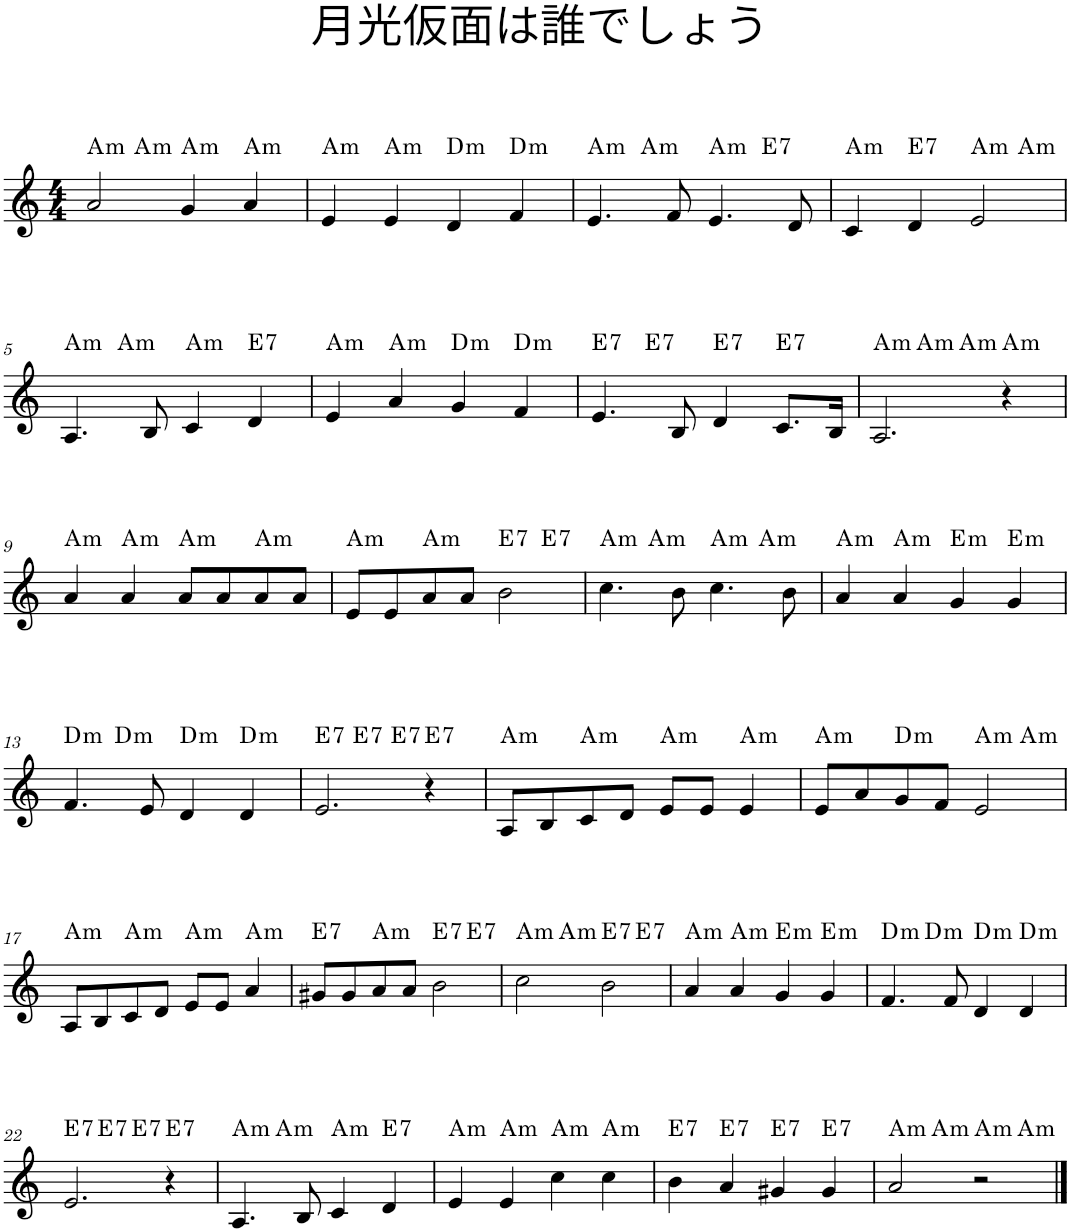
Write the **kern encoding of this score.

**kern	**harte
*part1	*part1
*staff1	*
*I"Piano	*
*I'Pno.	*
*clefG2	*
*k[]	*
*M4/4	*
=1	=1
!	!LO:H:kt=m
*^	*
2a/	4ryy	A:min
!	!	!LO:H:kt=m
.	2.ryy	A:min
!	!	!LO:H:kt=m
4g/	.	A:min
!	!	!LO:H:kt=m
4a/	.	A:min
=2	=2	=2
!	!	!LO:H:kt=m
*v	*v	*
4e/	A:min
!	!LO:H:kt=m
4e/	A:min
!	!LO:H:kt=m
4d/	D:min
!	!LO:H:kt=m
4f/	D:min
=3	=3
!	!LO:H:kt=m
*^	*
*	*^	*
4.e/	4ryy	2.ryy	A:min
!	!	!	!LO:H:kt=m
.	2.ryy	.	A:min
8f/	.	.	.
!	!	!	!LO:H:kt=m
4.e/	.	.	A:min
!	!	!	!LO:H:kt=7
.	.	4ryy	E:7
8d/	.	.	.
=4	=4	=4	=4
!	!	!	!LO:H:kt=m
*	*v	*v	*
4c/	2.ryy	A:min
!	!	!LO:H:kt=7
4d/	.	E:7
!	!	!LO:H:kt=m
2e/	.	A:min
!	!	!LO:H:kt=m
.	4ryy	A:min
!!LO:LB:g=z	!!
=5	=5	=5
!	!	!LO:H:kt=m
4.A/	4ryy	A:min
!	!	!LO:H:kt=m
.	2.ryy	A:min
8B/	.	.
!	!	!LO:H:kt=m
4c/	.	A:min
!	!	!LO:H:kt=7
4d/	.	E:7
=6	=6	=6
!	!	!LO:H:kt=m
*v	*v	*
4e/	A:min
!	!LO:H:kt=m
4a/	A:min
!	!LO:H:kt=m
4g/	D:min
!	!LO:H:kt=m
4f/	D:min
=7	=7
!	!LO:H:kt=7
*^	*
4.e/	4ryy	E:7
!	!	!LO:H:kt=7
.	2.ryy	E:7
8B/	.	.
!	!	!LO:H:kt=7
4d/	.	E:7
!	!	!LO:H:kt=7
8.c/L	.	E:7
16B/Jk	.	.
=8	=8	=8
!	!	!LO:H:kt=m
*	*^	*
2.A/	4ryy	2ryy	A:min
!	!	!	!LO:H:kt=m
.	2.ryy	.	A:min
!	!	!	!LO:H:kt=m
.	.	2ryy	A:min
!	!	!	!LO:H:kt=m
4r	.	.	A:min
!!LO:LB:g=z	!!	!!
=9	=9	=9	=9
!	!	!	!LO:H:kt=m
*v	*v	*v	*
4a/	A:min
!	!LO:H:kt=m
4a/	A:min
!	!LO:H:kt=m
8a/L	A:min
8a/	.
!	!LO:H:kt=m
8a/	A:min
8a/J	.
=10	=10
!	!LO:H:kt=m
*^	*
8e/L	2.ryy	A:min
8e/	.	.
!	!	!LO:H:kt=m
8a/	.	A:min
8a/J	.	.
!	!	!LO:H:kt=7
2b\	.	E:7
!	!	!LO:H:kt=7
.	4ryy	E:7
=11	=11	=11
!	!	!LO:H:kt=m
*	*^	*
4.cc\	4ryy	2.ryy	A:min
!	!	!	!LO:H:kt=m
.	2.ryy	.	A:min
8b\	.	.	.
!	!	!	!LO:H:kt=m
4.cc\	.	.	A:min
!	!	!	!LO:H:kt=m
.	.	4ryy	A:min
8b\	.	.	.
=12	=12	=12	=12
!	!	!	!LO:H:kt=m
*v	*v	*v	*
4a/	A:min
!	!LO:H:kt=m
4a/	A:min
!	!LO:H:kt=m
4g/	E:min
!	!LO:H:kt=m
4g/	E:min
!!LO:LB:g=z
=13	=13
!	!LO:H:kt=m
*^	*
4.f/	4ryy	D:min
!	!	!LO:H:kt=m
.	2.ryy	D:min
8e/	.	.
!	!	!LO:H:kt=m
4d/	.	D:min
!	!	!LO:H:kt=m
4d/	.	D:min
=14	=14	=14
!	!	!LO:H:kt=7
*	*^	*
2.e/	4ryy	2ryy	E:7
!	!	!	!LO:H:kt=7
.	2.ryy	.	E:7
!	!	!	!LO:H:kt=7
.	.	2ryy	E:7
!	!	!	!LO:H:kt=7
4r	.	.	E:7
=15	=15	=15	=15
!	!	!	!LO:H:kt=m
*v	*v	*v	*
8A/L	A:min
8B/	.
!	!LO:H:kt=m
8c/	A:min
8d/J	.
!	!LO:H:kt=m
8e/L	A:min
8e/J	.
!	!LO:H:kt=m
4e/	A:min
=16	=16
!	!LO:H:kt=m
*^	*
8e/L	2.ryy	A:min
8a/	.	.
!	!	!LO:H:kt=m
8g/	.	D:min
8f/J	.	.
!	!	!LO:H:kt=m
2e/	.	A:min
!	!	!LO:H:kt=m
.	4ryy	A:min
!!LO:LB:g=z	!!
=17	=17	=17
!	!	!LO:H:kt=m
*v	*v	*
8A/L	A:min
8B/	.
!	!LO:H:kt=m
8c/	A:min
8d/J	.
!	!LO:H:kt=m
8e/L	A:min
8e/J	.
!	!LO:H:kt=m
4a/	A:min
=18	=18
!	!LO:H:kt=7
*^	*
8g#X/L	2.ryy	E:7
8g#/	.	.
!	!	!LO:H:kt=m
8a/	.	A:min
8a/J	.	.
!	!	!LO:H:kt=7
2b\	.	E:7
!	!	!LO:H:kt=7
.	4ryy	E:7
=19	=19	=19
!	!	!LO:H:kt=m
*	*^	*
2cc\	4ryy	2.ryy	A:min
!	!	!	!LO:H:kt=m
.	2.ryy	.	A:min
!	!	!	!LO:H:kt=7
2b\	.	.	E:7
!	!	!	!LO:H:kt=7
.	.	4ryy	E:7
=20	=20	=20	=20
!	!	!	!LO:H:kt=m
*v	*v	*v	*
4a/	A:min
!	!LO:H:kt=m
4a/	A:min
!	!LO:H:kt=m
4g/	E:min
!	!LO:H:kt=m
4g/	E:min
=21	=21
!	!LO:H:kt=m
*^	*
4.f/	4ryy	D:min
!	!	!LO:H:kt=m
.	2.ryy	D:min
8f/	.	.
!	!	!LO:H:kt=m
4d/	.	D:min
!	!	!LO:H:kt=m
4d/	.	D:min
!!LO:LB:g=z	!!
=22	=22	=22
!	!	!LO:H:kt=7
*	*^	*
2.e/	4ryy	2ryy	E:7
!	!	!	!LO:H:kt=7
.	2.ryy	.	E:7
!	!	!	!LO:H:kt=7
.	.	2ryy	E:7
!	!	!	!LO:H:kt=7
4r	.	.	E:7
=23	=23	=23	=23
!	!	!	!LO:H:kt=m
*	*v	*v	*
4.A/	4ryy	A:min
!	!	!LO:H:kt=m
.	2.ryy	A:min
8B/	.	.
!	!	!LO:H:kt=m
4c/	.	A:min
!	!	!LO:H:kt=7
4d/	.	E:7
=24	=24	=24
!	!	!LO:H:kt=m
*v	*v	*
4e/	A:min
!	!LO:H:kt=m
4e/	A:min
!	!LO:H:kt=m
4cc\	A:min
!	!LO:H:kt=m
4cc\	A:min
=25	=25
!	!LO:H:kt=7
4b\	E:7
!	!LO:H:kt=7
4a/	E:7
!	!LO:H:kt=7
4g#X/	E:7
!	!LO:H:kt=7
4g#/	E:7
=26	=26
!	!LO:H:kt=m
*^	*
*	*^	*
2a/	4ryy	2.ryy	A:min
!	!	!	!LO:H:kt=m
.	2.ryy	.	A:min
!	!	!	!LO:H:kt=m
2r	.	.	A:min
!	!	!	!LO:H:kt=m
.	.	4ryy	A:min
*v	*v	*v	*
==	==
*-	*-
